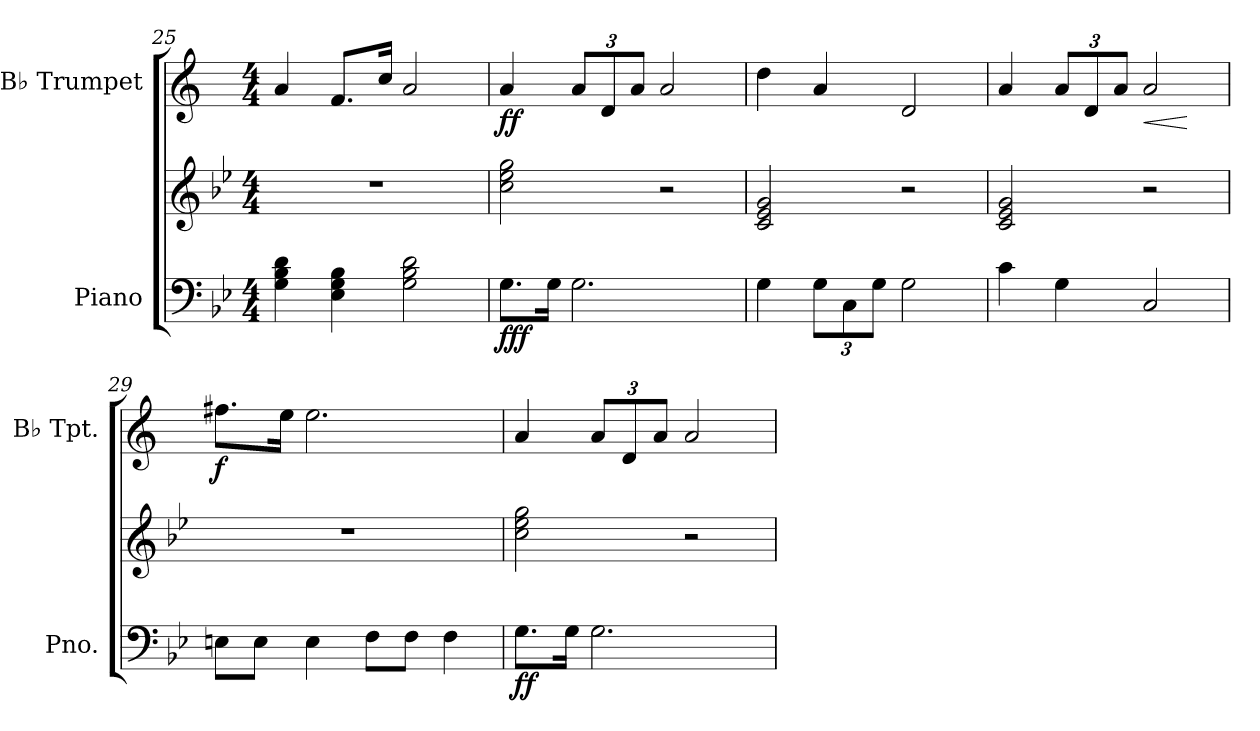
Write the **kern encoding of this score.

**kern	**kern	**dynam	**kern	**dynam
*part2	*part2	*part2	*part1	*part1
*staff3	*staff2	*staff2/3	*staff1	*staff1
*I"Piano	*	*	*I"B♭ Trumpet	*
*I'Pno.	*	*	*I'B♭ Tpt.	*
*clefF4	*clefG2	*	*clefG2	*
*	*	*	*ITrd1c2	*
*k[b-e-]	*k[b-e-]	*	*k[b-e-]	*
*M4/4	*M4/4	*	*M4/4	*
=25	=25	=25	=25	=25
4G\ 4B-\ 4d\	1r	.	4g/	.
4E-\ 4G\ 4B-\	.	.	8.e-/L	.
.	.	.	16b-/Jk	.
2G\ 2B-\ 2d\	.	.	2g/	.
!!LO:LB:g=z
=26	=26	=26	=26	=26
!	!	!LO:DY:b=2	!	!
!	!	!LO:DY:n=1:b=2	!	!LO:DY:b
8.G\L	2cc\ 2ee-\ 2gg\	f ff	4g/	ff
16G\Jk	.	.	.	.
*	*	*	*Xbrackettup	*
2.G\	.	.	12g/L	.
.	.	.	12c/	.
.	.	.	12g/J	.
.	2r	.	2g/	.
=27	=27	=27	=27	=27
4G\	2c/ 2e-/ 2g/	.	4cc\	.
*Xbrackettup	*	*	*	*
12G\L	.	.	4g/	.
12C\	.	.	.	.
12G\J	.	.	.	.
2G\	2r	.	2c/	.
=28	=28	=28	=28	=28
4c\	2c/ 2e-/ 2g/	.	4g/	.
4G\	.	.	12g/L	.
.	.	.	12c/	.
.	.	.	12g/J	.
!	!	!	!	!LO:HP:b
2C/	2r	.	2g/	<
.	.	.	.	[
=29	=29	=29	=29	=29
!	!	!	!	!LO:DY:b
8En\L	1r	.	8.een\L	f
8E\J	.	.	.	.
.	.	.	16dd\Jk	.
4E\	.	.	2.dd\	.
8F\L	.	.	.	.
8F\J	.	.	.	.
4F\	.	.	.	.
=30	=30	=30	=30	=30
!	!	!LO:DY:b=2	!	!
8.G\L	2cc\ 2ee-\ 2gg\	ff	4g/	.
16G\Jk	.	.	.	.
2.G\	.	.	12g/L	.
.	.	.	12c/	.
.	.	.	12g/J	.
.	2r	.	2g/	.
=	=	=	=	=
*-	*-	*-	*-	*-
